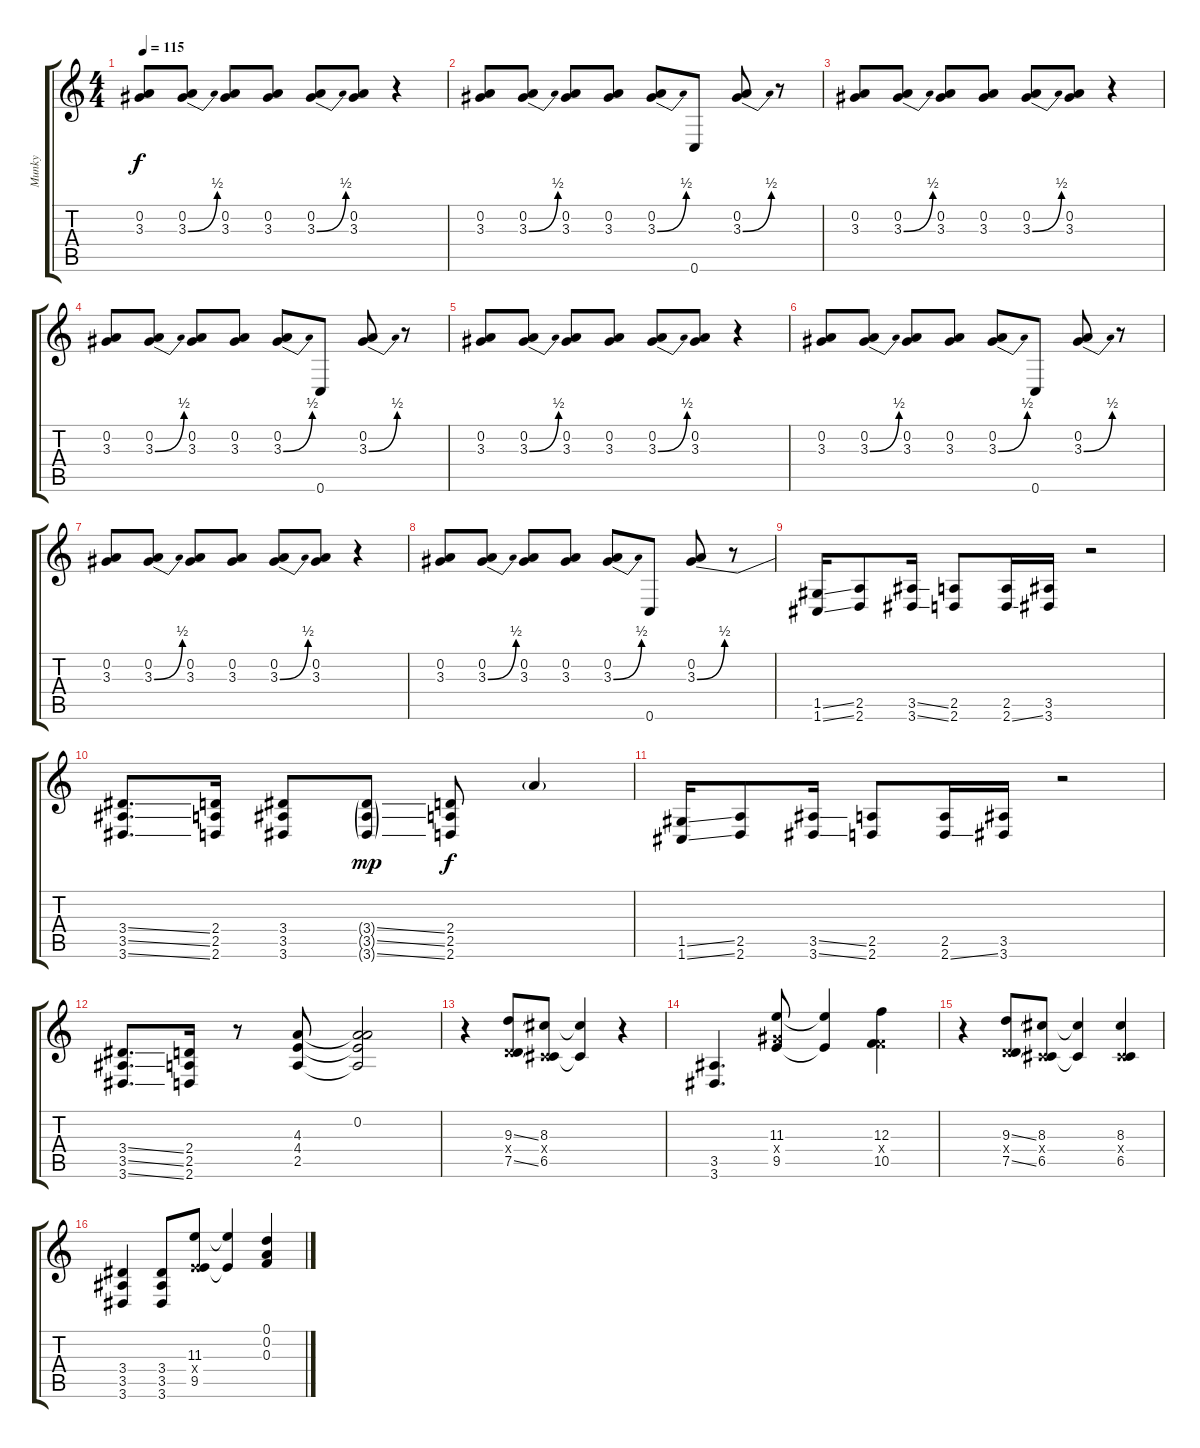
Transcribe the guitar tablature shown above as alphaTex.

\track ("Munky" "Munky") {instrument distortionguitar}
\staff {score tabs}
\tuning (D4 A3 F3 C3 G2 C2) {hide}
\ts (4 4)
\tempo 115
\clef g2
\ks c
(0.2 3.3).8{dy f} (0.2 3.3{be (bend 0 0 60 2)}).8 (0.2 3.3).8 (0.2 3.3).8 (0.2 3.3{be (bend 0 0 60 2)}).8 (0.2 3.3).8 r.4 |
(0.2 3.3).8 (0.2 3.3{be (bend 0 0 60 2)}).8 (0.2 3.3).8 (0.2 3.3).8 (0.2 3.3{be (bend 0 0 60 2)}).8 0.6.8 (0.2 3.3{be (bend 0 0 60 2)}).8 r.8 |
(0.2 3.3).8 (0.2 3.3{be (bend 0 0 60 2)}).8 (0.2 3.3).8 (0.2 3.3).8 (0.2 3.3{be (bend 0 0 60 2)}).8 (0.2 3.3).8 r.4 |
(0.2 3.3).8 (0.2 3.3{be (bend 0 0 60 2)}).8 (0.2 3.3).8 (0.2 3.3).8 (0.2 3.3{be (bend 0 0 60 2)}).8 0.6.8 (0.2 3.3{be (bend 0 0 60 2)}).8 r.8 |
(0.2 3.3).8 (0.2 3.3{be (bend 0 0 60 2)}).8 (0.2 3.3).8 (0.2 3.3).8 (0.2 3.3{be (bend 0 0 60 2)}).8 (0.2 3.3).8 r.4 |
(0.2 3.3).8 (0.2 3.3{be (bend 0 0 60 2)}).8 (0.2 3.3).8 (0.2 3.3).8 (0.2 3.3{be (bend 0 0 60 2)}).8 0.6.8 (0.2 3.3{be (bend 0 0 60 2)}).8 r.8 |
(0.2 3.3).8 (0.2 3.3{be (bend 0 0 60 2)}).8 (0.2 3.3).8 (0.2 3.3).8 (0.2 3.3{be (bend 0 0 60 2)}).8 (0.2 3.3).8 r.4 |
(0.2 3.3).8 (0.2 3.3{be (bend 0 0 60 2)}).8 (0.2 3.3).8 (0.2 3.3).8 (0.2 3.3{be (bend 0 0 60 2)}).8 0.6.8 (0.2 3.3{be (bend 0 0 60 2)}).8 r.8 |
(1.5{ss} 1.6{ss}).16 (2.5 2.6).8 (3.5{ss} 3.6{ss}).16 (2.5 2.6).8 (2.5 2.6{ss}).16 (3.5 3.6).16 r.2 |
(3.4{ss} 3.5{ss} 3.6{ss}).8{d} (2.4 2.5 2.6).16 (3.4 3.5 3.6).8 (3.4{ss g} 3.5{ss g} 3.6{ss g}).8{dy mp} (2.4 2.5 2.6).8{dy f} 3.3{t}.4 |
(1.5{ss} 1.6{ss}).16 (2.5 2.6).8 (3.5{ss} 3.6{ss}).16 (2.5 2.6).8 (2.5 2.6{ss}).16 (3.5 3.6).16 r.2 |
(3.4{ss} 3.5{ss} 3.6{ss}).8{d} (2.4 2.5 2.6).16 r.8 (4.3 4.4 2.5).8 (0.2 4.3{t} 4.4{t} 2.5{t}).2 |
r.4 (9.3{ss} 2.4{x} 7.5{ss}).8 (8.3 0.4{x} 6.5).8 (8.3{t} 6.5{t}).4 r.4 |
(3.5 3.6).4{d} (11.3 8.4{x} 9.5).8 (11.3{t} 9.5{t}).4 (12.3 5.4{x} 10.5).4 |
r.4 (9.3{ss} 2.4{x} 7.5{ss}).8 (8.3 0.4{x} 6.5).8 (8.3{t} 6.5{t}).4 (8.3 1.4{x} 6.5).4 |
(3.4 3.5 3.6).4 (3.4 3.5 3.6).8 (11.3 4.4{x} 9.5).8 (11.3{t} 9.5{t}).4 (0.1 0.2 0.3).4
